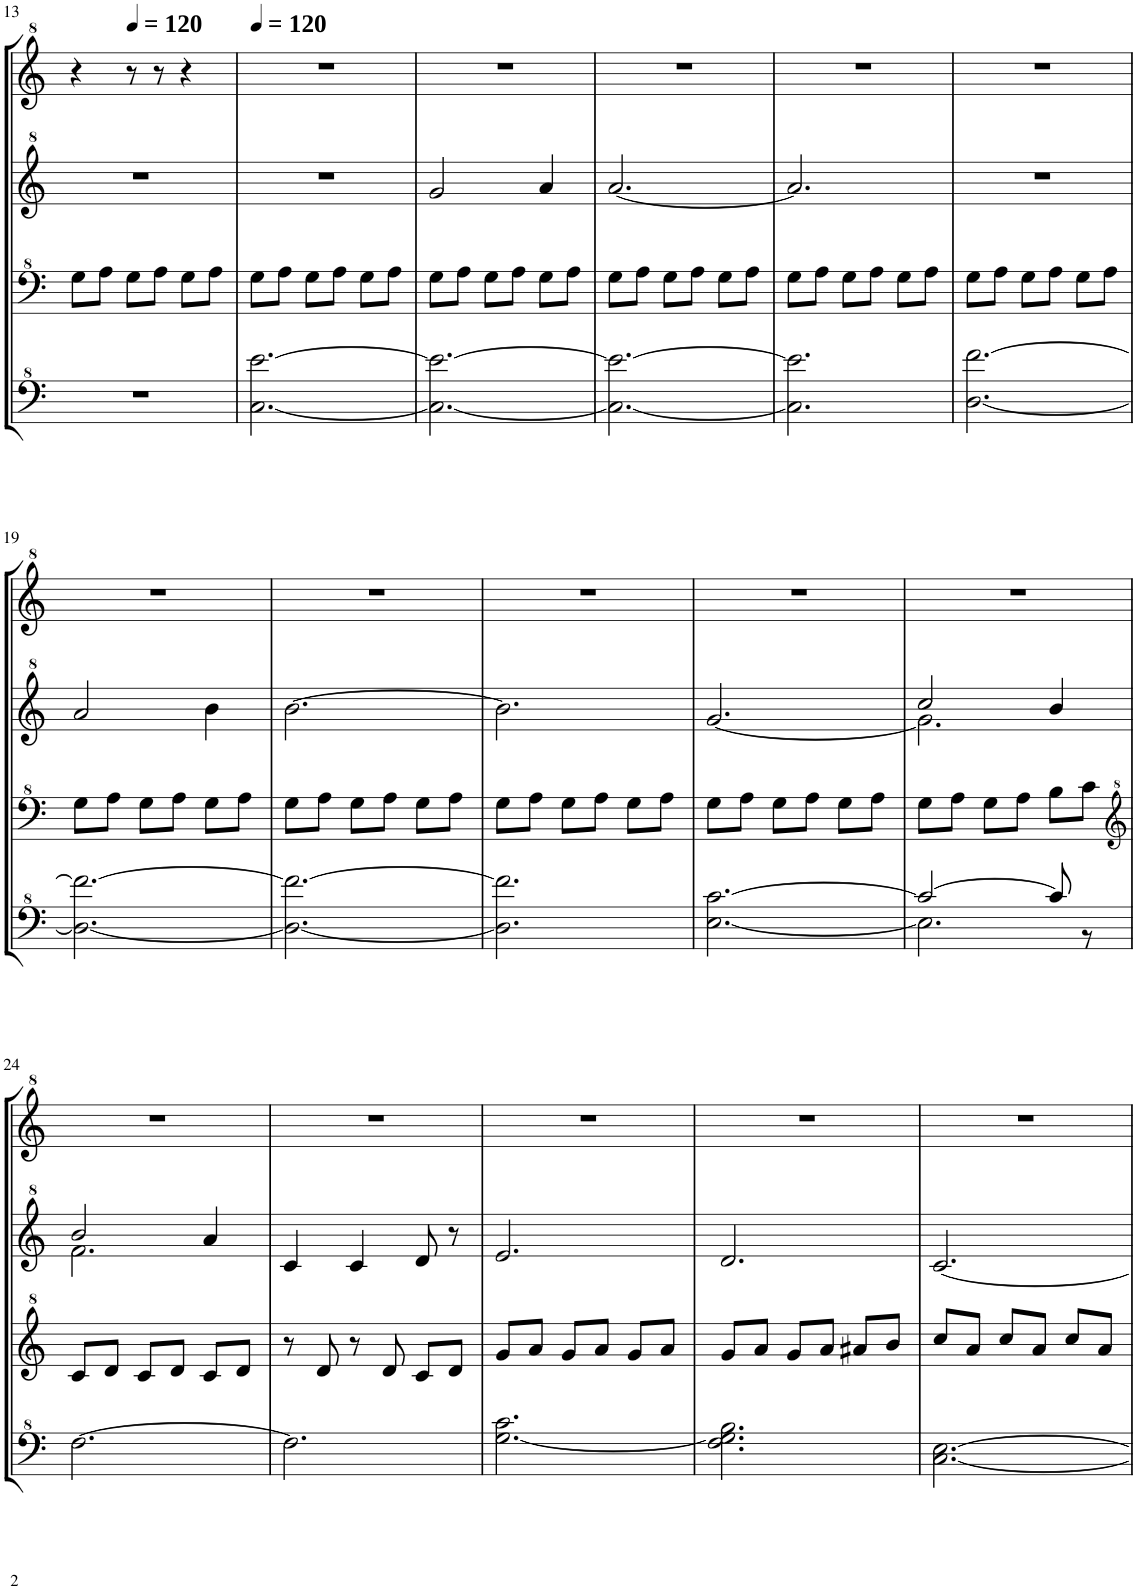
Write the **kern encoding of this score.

**kern	**kern	**kern	**kern
*part1	*part1	*part1	*part1
*staff4	*staff3	*staff2	*staff1
*I"Model III	*	*	*
!!LO:PB:g=z
*clefF^4	*clefF^4	*clefG^2	*clefG^2
*k[]	*k[]	*k[]	*k[]
*M3/4	*M3/4	*M3/4	*M3/4
=13	=13	=13	=13
2.r	8g\L	2.r	4r
.	8a\J	.	.
*	*	*	*MM120
.	8g\L	.	8r
.	8a\J	.	8r
.	8g\L	.	4r
.	8a\J	.	.
=14	=14	=14	=14
*	*	*	*MM120
[2.c\ [2.ee\	8g\L	2.r	2.r
.	8a\J	.	.
.	8g\L	.	.
.	8a\J	.	.
.	8g\L	.	.
.	8a\J	.	.
=15	=15	=15	=15
2.c\_ 2.ee\_	8g\L	2gg/	2.r
.	8a\J	.	.
.	8g\L	.	.
.	8a\J	.	.
.	8g\L	4aa/	.
.	8a\J	.	.
=16	=16	=16	=16
2.c\_ 2.ee\_	8g\L	[2.aa/	2.r
.	8a\J	.	.
.	8g\L	.	.
.	8a\J	.	.
.	8g\L	.	.
.	8a\J	.	.
=17	=17	=17	=17
2.c\] 2.ee\]	8g\L	2.aa/]	2.r
.	8a\J	.	.
.	8g\L	.	.
.	8a\J	.	.
.	8g\L	.	.
.	8a\J	.	.
=18	=18	=18	=18
[2.d\ [2.ff\	8g\L	2.r	2.r
.	8a\J	.	.
.	8g\L	.	.
.	8a\J	.	.
.	8g\L	.	.
.	8a\J	.	.
!!LO:LB:g=z
=19	=19	=19	=19
2.d\_ 2.ff\_	8g\L	2aa/	2.r
.	8a\J	.	.
.	8g\L	.	.
.	8a\J	.	.
.	8g\L	4bb\	.
.	8a\J	.	.
=20	=20	=20	=20
2.d\_ 2.ff\_	8g\L	[2.bb\	2.r
.	8a\J	.	.
.	8g\L	.	.
.	8a\J	.	.
.	8g\L	.	.
.	8a\J	.	.
=21	=21	=21	=21
2.d\] 2.ff\]	8g\L	2.bb\]	2.r
.	8a\J	.	.
.	8g\L	.	.
.	8a\J	.	.
.	8g\L	.	.
.	8a\J	.	.
=22	=22	=22	=22
[2.e\ [2.cc\	8g\L	[2.gg/	2.r
.	8a\J	.	.
.	8g\L	.	.
.	8a\J	.	.
.	8g\L	.	.
.	8a\J	.	.
=23	=23	=23	=23
*^	*	*^	*
2.e\]	2cc/_	8g\L	2ccc/	2.gg\]	2.r
.	.	8a\J	.	.	.
.	.	8g\L	.	.	.
.	.	8a\J	.	.	.
.	8cc/]	8b\L	4bb/	.	.
.	8r	8cc\J	.	.	.
*v	*v	*	*	*	*
!!LO:LB:g=z
=24	=24	=24	=24	=24
*	*clefG^2	*	*	*
[2.f\	8cc/L	2bb/	2.ff\	2.r
.	8dd/J	.	.	.
.	8cc/L	.	.	.
.	8dd/J	.	.	.
.	8cc/L	4aa/	.	.
.	8dd/J	.	.	.
*	*	*v	*v	*
=25	=25	=25	=25
2.f\]	8r	4cc/	2.r
.	8dd/	.	.
.	8r	4cc/	.
.	8dd/	.	.
.	8cc/L	8dd/	.
.	8dd/J	8r	.
=26	=26	=26	=26
[2.g\ 2.cc\	8gg/L	2.ee/	2.r
.	8aa/J	.	.
.	8gg/L	.	.
.	8aa/J	.	.
.	8gg/L	.	.
.	8aa/J	.	.
=27	=27	=27	=27
2.f\ 2.g\] 2.b\	8gg/L	2.dd/	2.r
.	8aa/J	.	.
.	8gg/L	.	.
.	8aa/J	.	.
.	8aa#X/L	.	.
.	8bb/J	.	.
=28	=28	=28	=28
[2.c\ [2.e\	8ccc/L	[2.cc/	2.r
.	8aa/J	.	.
.	8ccc/L	.	.
.	8aa/J	.	.
.	8ccc/L	.	.
.	8aa/J	.	.
=	=	=	=
*-	*-	*-	*-
